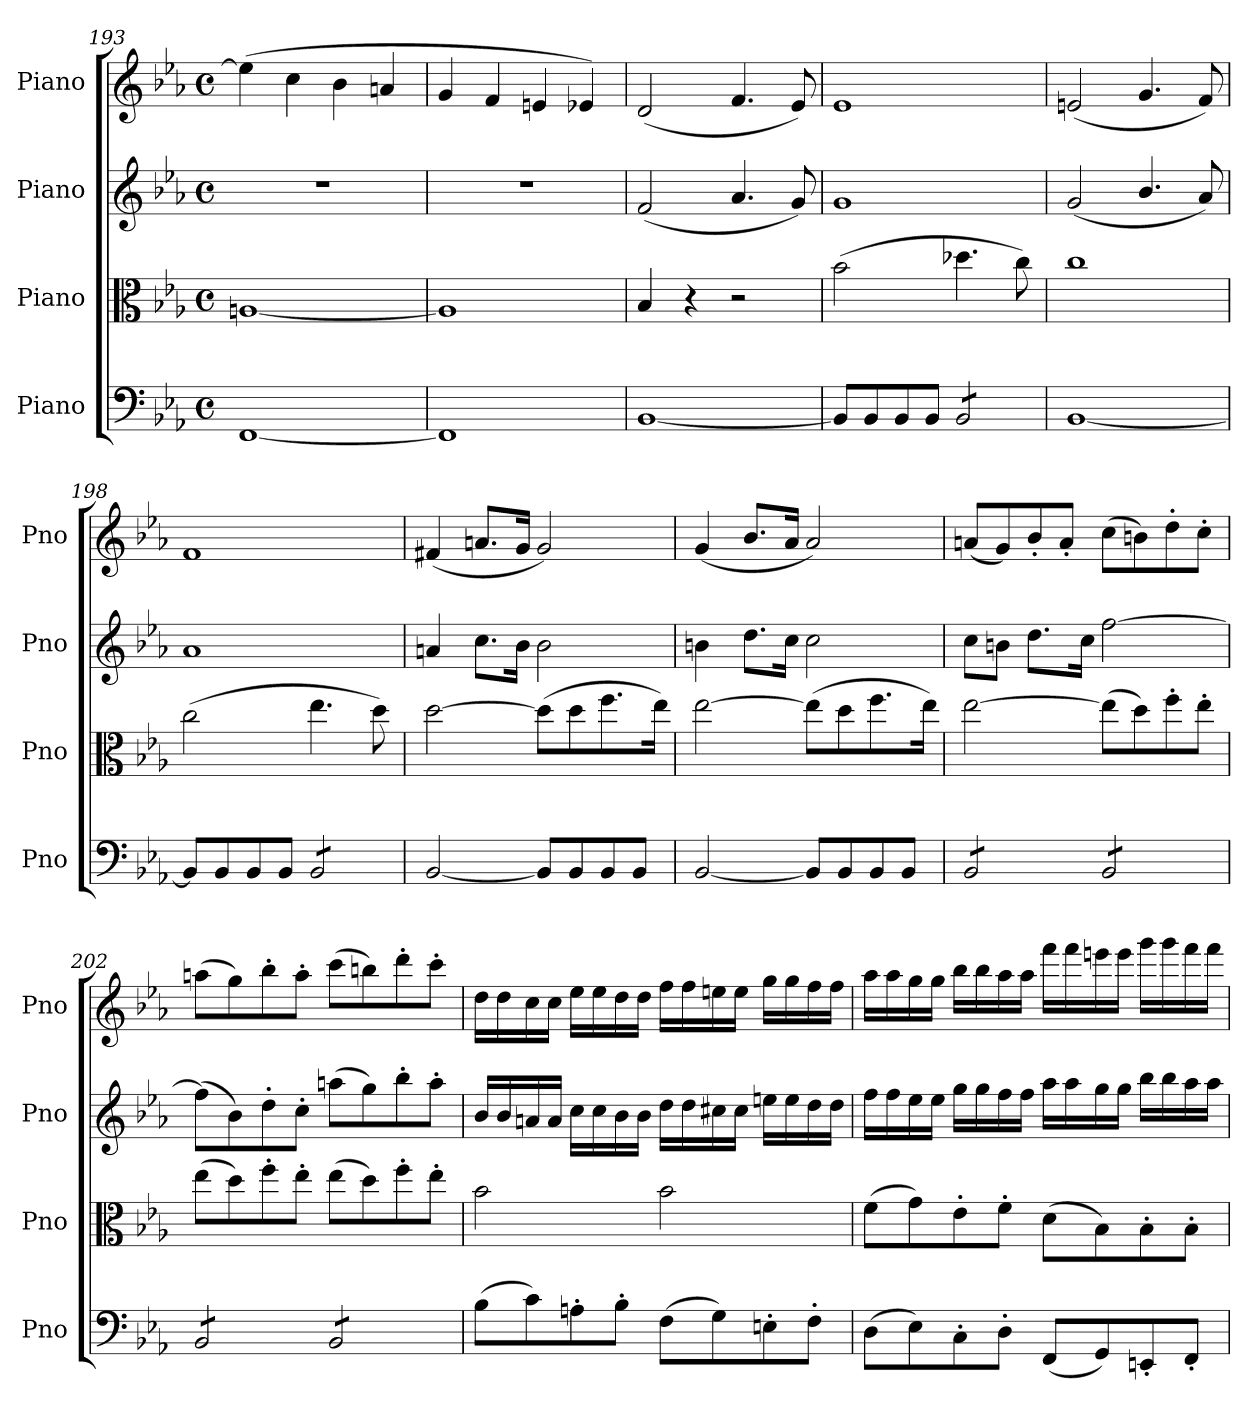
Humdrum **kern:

**kern	**kern	**kern	**kern
*part4	*part3	*part2	*part1
*staff4	*staff3	*staff2	*staff1
*I"Piano	*I"Piano	*I"Piano	*I"Piano
*I'Pno	*I'Pno	*I'Pno	*I'Pno
*clefF4	*clefC3	*clefG2	*clefG2
*k[b-e-a-]	*k[b-e-a-]	*k[b-e-a-]	*k[b-e-a-]
*M4/4	*M4/4	*M4/4	*M4/4
*met(c)	*met(c)	*met(c)	*met(c)
=193	=193	=193	=193
[1FF	[1An	1r	(4ee-\]
.	.	.	4cc\
.	.	.	4b-\
.	.	.	4an/
=194	=194	=194	=194
1FF]	1A]	1r	4g/
.	.	.	4f/
.	.	.	4en/
.	.	.	4e-X/)
=195	=195	=195	=195
[1BB-	4B-/	(2f/	(2d/
.	4r	.	.
.	2r	4.a-/	4.f/
.	.	8g/)	8e-/)
=196	=196	=196	=196
8BB-/L]	(2b-\	1g	1e-
8BB-/	.	.	.
8BB-/	.	.	.
8BB-/J	.	.	.
*tremolo	*	*	*
8BB-/L	4.dd-X\	.	.
8BB-/	.	.	.
8BB-/	.	.	.
8BB-/J	8cc\)	.	.
*Xtremolo	*	*	*
=197	=197	=197	=197
[1BB-	1cc	(2g/	(2en/
.	.	4.b-/	4.g/
.	.	8a-/)	8f/)
!!LO:LB:g=z
=198	=198	=198	=198
8BB-/L]	(2cc\	1a-	1f
8BB-/	.	.	.
8BB-/	.	.	.
8BB-/J	.	.	.
*tremolo	*	*	*
8BB-/L	4.ee-\	.	.
8BB-/	.	.	.
8BB-/	.	.	.
8BB-/J	8dd\)	.	.
*Xtremolo	*	*	*
=199	=199	=199	=199
[2BB-/	[2dd\	4an/	(4f#X/
.	.	8.cc\L	8.an/L
.	.	16b-\Jk	16g/Jk
8BB-/L]	(8dd\L]	2b-\	2g/)
8BB-/	8dd\	.	.
8BB-/	8.ff\	.	.
8BB-/J	.	.	.
.	16ee-\Jk)	.	.
=200	=200	=200	=200
[2BB-/	[2ee-\	4bn\	(4g/
.	.	8.dd\L	8.b-/L
.	.	16cc\Jk	16a-/Jk
8BB-/L]	(8ee-\L]	2cc\	2a-/)
8BB-/	8dd\	.	.
8BB-/	8.ff\	.	.
8BB-/J	.	.	.
.	16ee-\Jk)	.	.
=201	=201	=201	=201
*tremolo	*	*	*
8BB-/L	[2ee-\	8cc\L	(8an/L
8BB-/	.	8bn\J	8g/)
8BB-/	.	8.dd\L	8b-'/
8BB-/J	.	.	8a'/J
.	.	16cc\Jk	.
8BB-/L	(8ee-\L]	[2ff\	(8cc\L
8BB-/	8dd\)	.	8bn\)
8BB-/	8ff'\	.	8dd'\
8BB-/J	8ee-'\J	.	8cc'\J
=202	=202	=202	=202
8BB-/L	(8ee-\L	(8ff\L]	(8aan\L
8BB-/	8dd\)	8b-\)	8gg\)
8BB-/	8ff'\	8dd'\	8bb-'\
8BB-/J	8ee-'\J	8cc'\J	8aa'\J
8BB-/L	(8ee-\L	(8aan\L	(8ccc\L
8BB-/	8dd\)	8gg\)	8bbn\)
8BB-/	8ff'\	8bb-'\	8ddd'\
8BB-/J	8ee-'\J	8aa'\J	8ccc'\J
*Xtremolo	*	*	*
=203	=203	=203	=203
(8B-\L	2b-\	16b-/LL	16dd\LL
.	.	16b-/	16dd\
8c\)	.	16an/	16cc\
.	.	16a/JJ	16cc\JJ
8An'\	.	16cc\LL	16ee-\LL
.	.	16cc\	16ee-\
8B-'\J	.	16b-\	16dd\
.	.	16b-\JJ	16dd\JJ
(8F\L	2b-\	16dd\LL	16ff\LL
.	.	16dd\	16ff\
8G\)	.	16cc#X\	16een\
.	.	16cc#\JJ	16ee\JJ
8En'\	.	16een\LL	16gg\LL
.	.	16ee\	16gg\
8F'\J	.	16dd\	16ff\
.	.	16dd\JJ	16ff\JJ
=204	=204	=204	=204
(8D\L	(8f\L	16ff\LL	16aa-\LL
.	.	16ff\	16aa-\
8E-\)	8g\)	16ee-\	16gg\
.	.	16ee-\JJ	16gg\JJ
8C'\	8e-'\	16gg\LL	16bb-\LL
.	.	16gg\	16bb-\
8D'\J	8f'\J	16ff\	16aa-\
.	.	16ff\JJ	16aa-\JJ
(8FF/L	(8d\L	16aa-\LL	16fff\LL
.	.	16aa-\	16fff\
8GG/)	8B-\)	16gg\	16eeen\
.	.	16gg\JJ	16eee\JJ
8EEn'/	8B-'\	16bb-\LL	16ggg\LL
.	.	16bb-\	16ggg\
8FF'/J	8B-'\J	16aa-\	16fff\
.	.	16aa-\JJ	16fff\JJ
=	=	=	=
*-	*-	*-	*-
